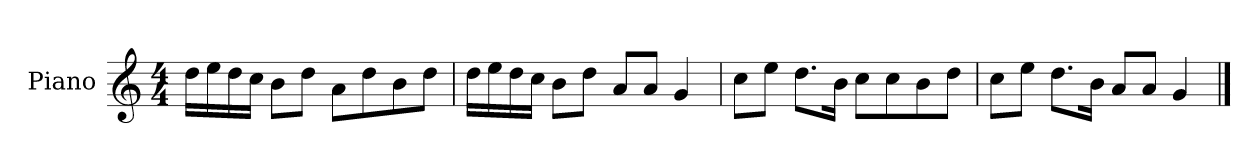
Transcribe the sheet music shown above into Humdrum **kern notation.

**kern
*part1
*staff1
*I"Piano
*I'P-no
*clefG2
*k[]
*M4/4
*MM90
=1
16dd\LL
16ee\
16dd\
16cc\JJ
8b\L
8dd\J
8a\L
8dd\
8b\
8dd\J
=2
16dd\LL
16ee\
16dd\
16cc\JJ
8b\L
8dd\J
8a/L
8a/J
4g/
=3
8cc\L
8ee\J
8.dd\L
16b\Jk
8cc\L
8cc\
8b\
8dd\J
=4
8cc\L
8ee\J
8.dd\L
16b\Jk
8a/L
8a/J
4g/
==
*-
